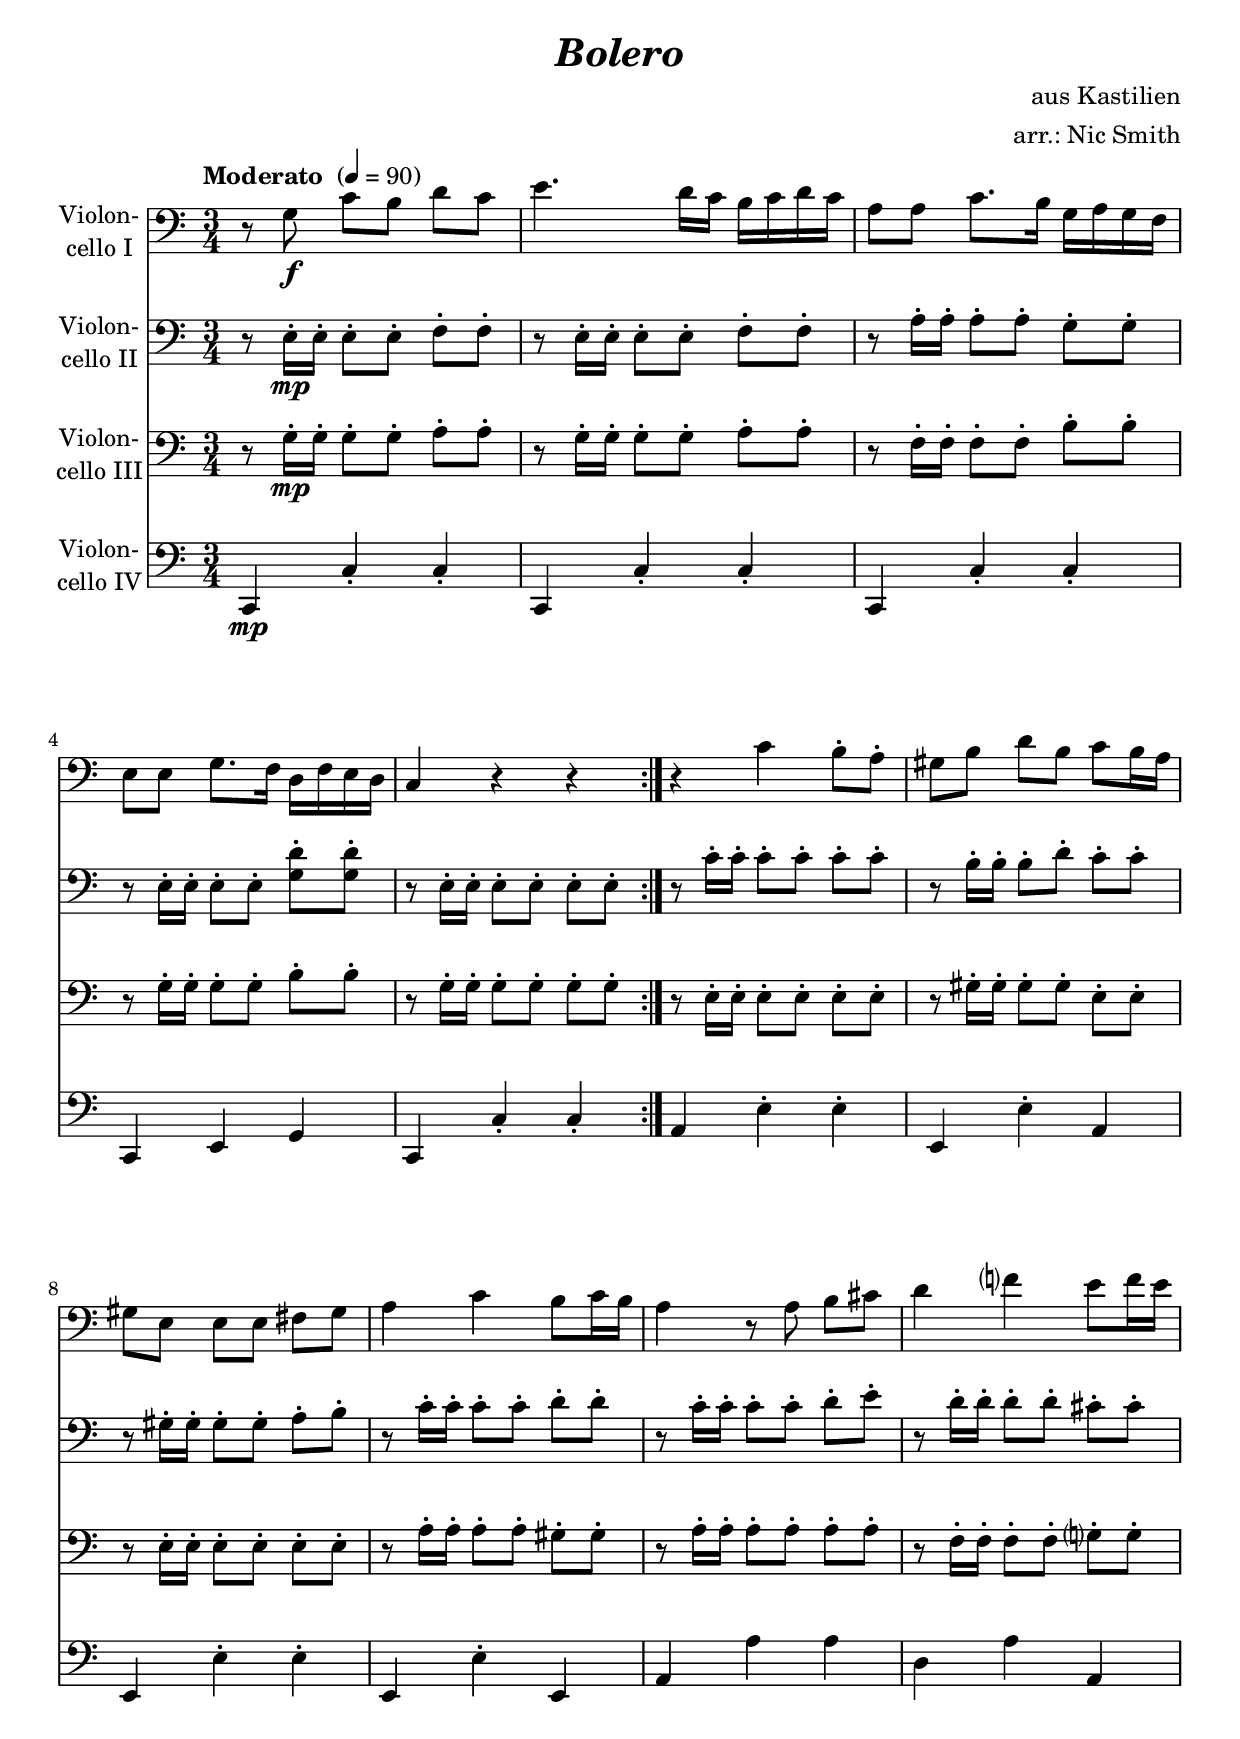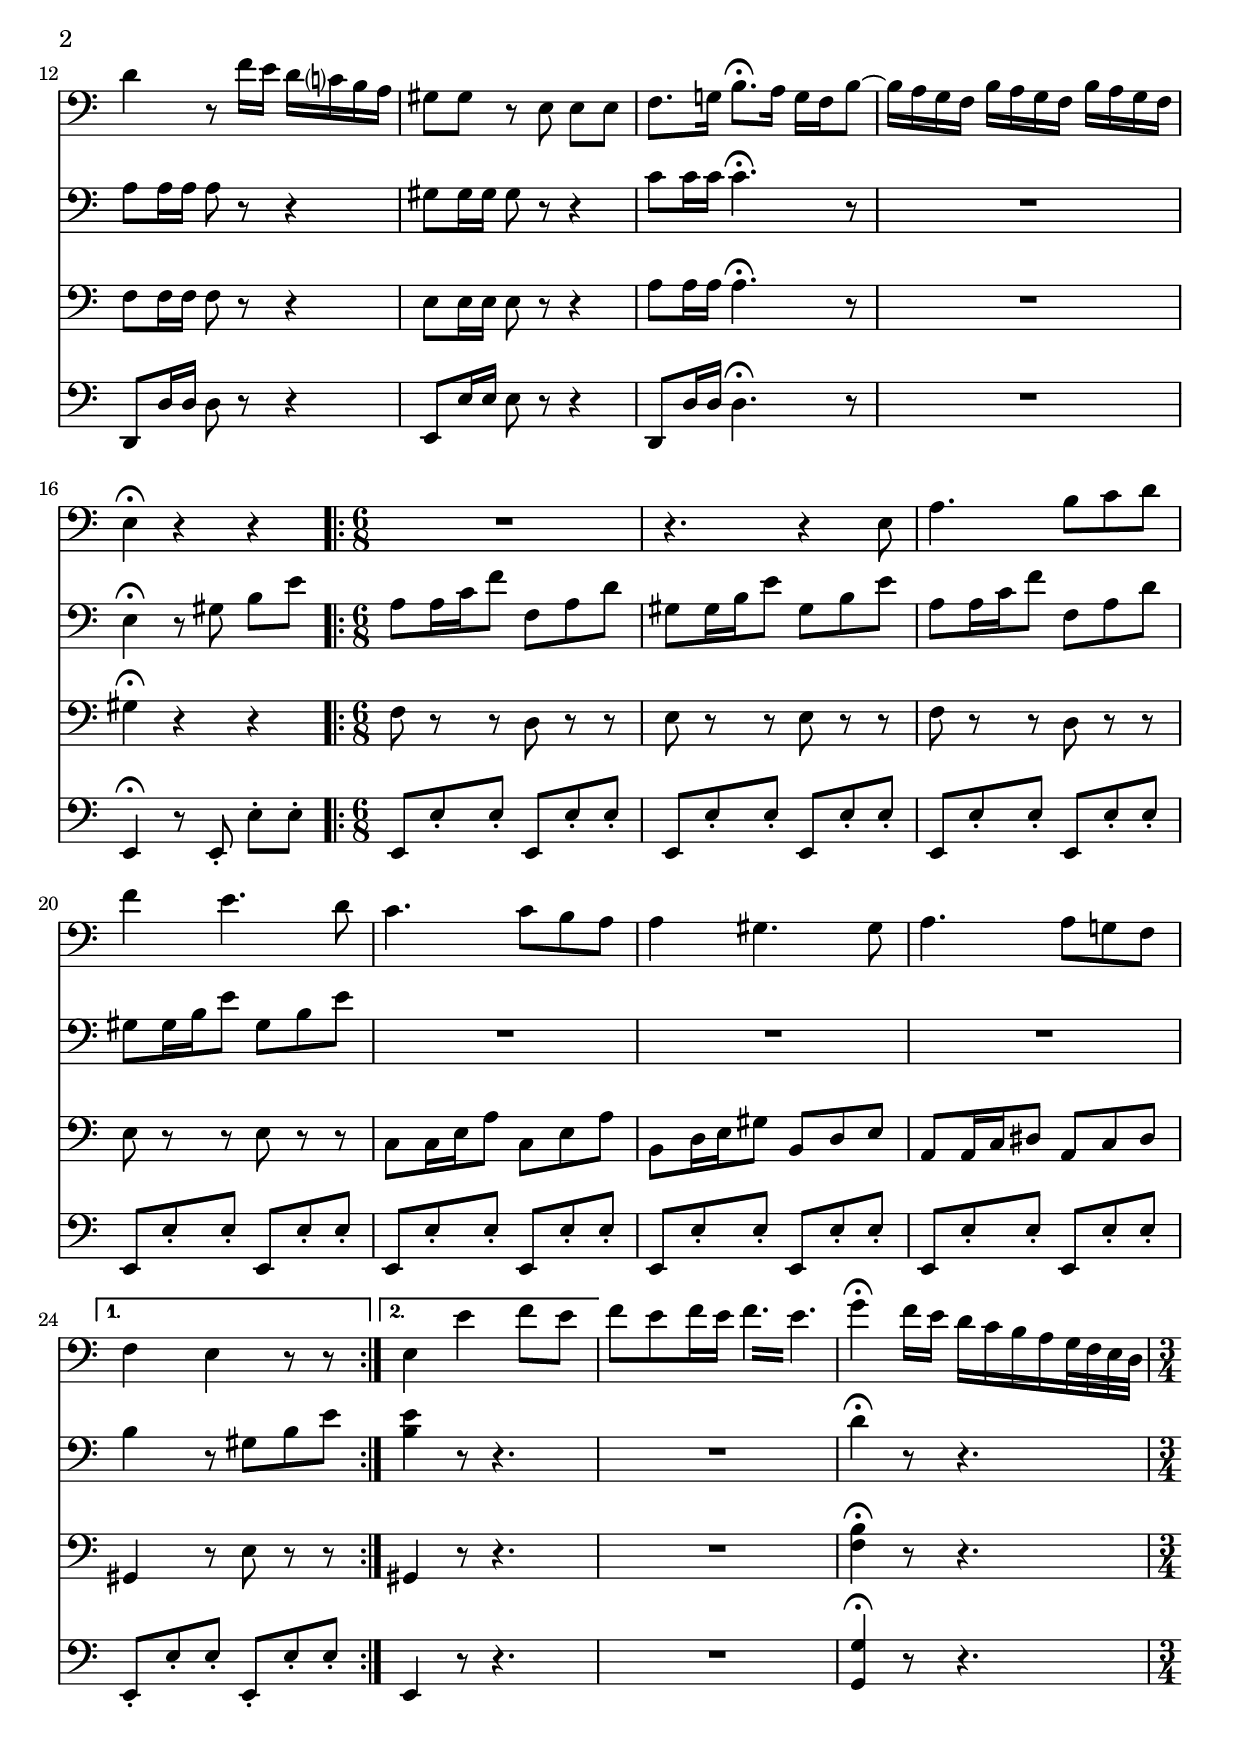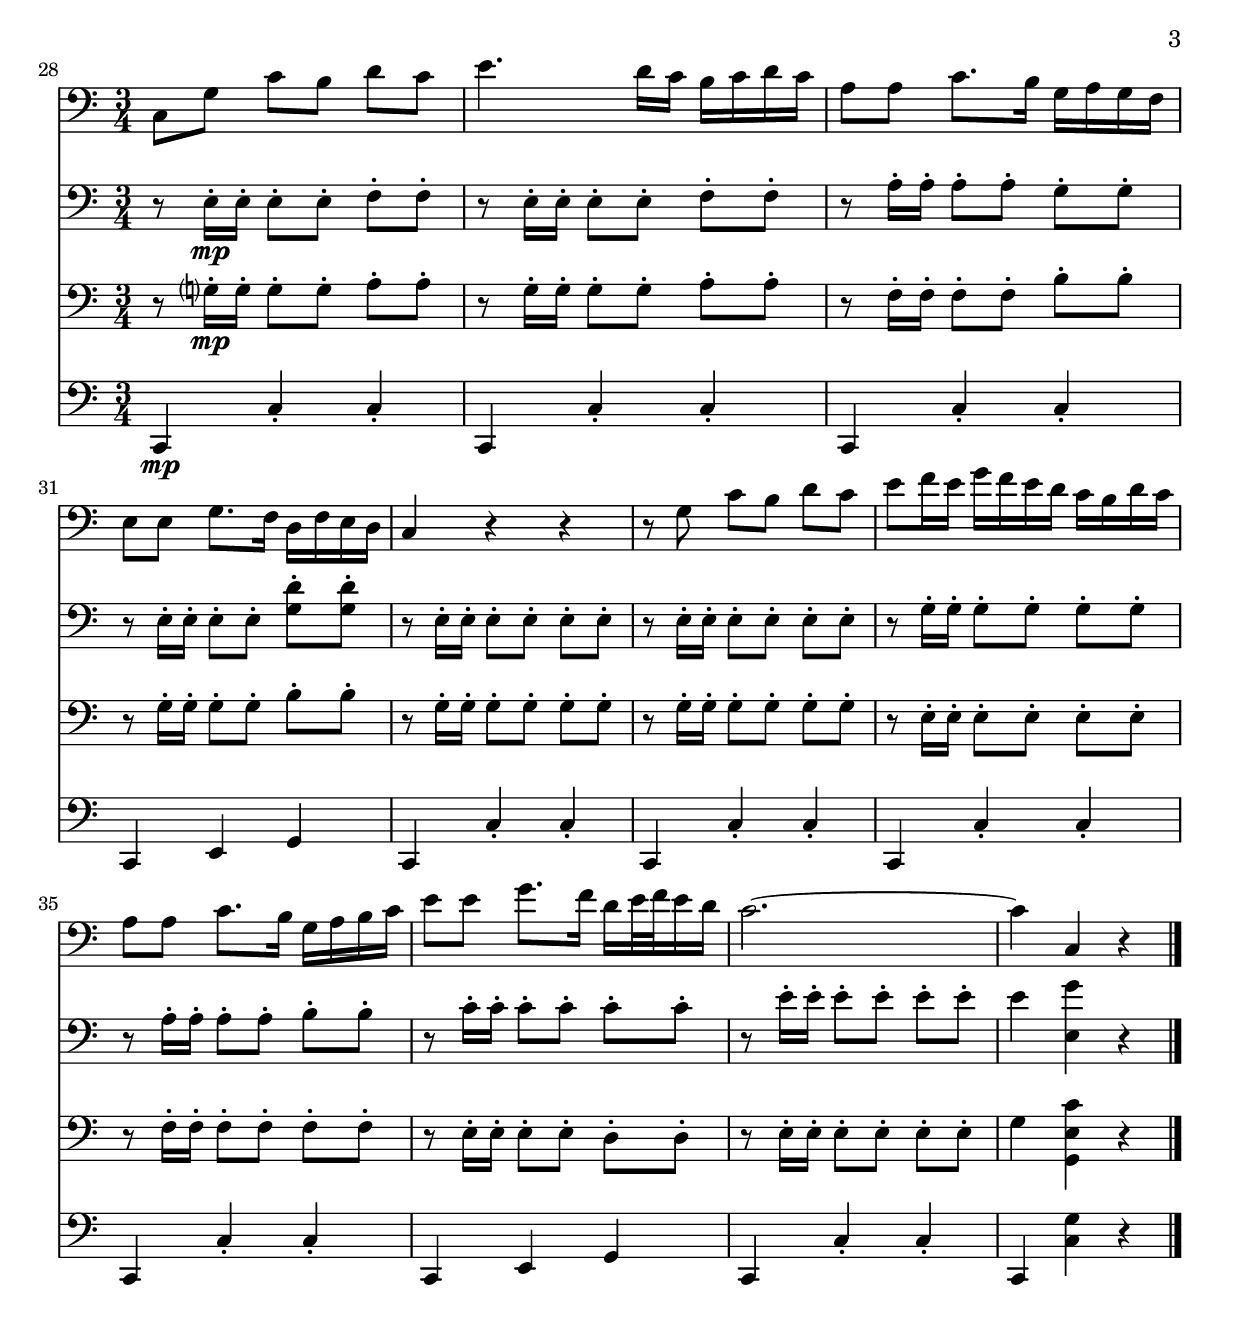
\version "2.18.2"
\include "deutsch.ly"

#(set-global-staff-size 21.22)

\header {
  title     = \markup \bold \italic "Bolero"
  composer  = "aus Kastilien"
  arranger  = "arr.: Nic Smith"
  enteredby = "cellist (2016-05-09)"
%  piece     = ""
}

voiceconsts = {
  \key c \major
  \time 3/4
  \clef "bass"
  \tempo "Moderato " 4=90
%  \numericTimeSignature
%  \compressFullBarRests
  \set tupletSpannerDuration = #(ly:make-moment 1 4)
  % Set default beaming for all staves
  \set Timing.beamExceptions = #'()
  \set Timing.baseMoment     = #(ly:make-moment 1 4)
  \set Timing.beatStructure  = #'(1 1 1)
}

mifl = "flute"
mist = "string ensemble 1"
mikl = "concertina"
miba = "bassoon"
milo = "drawbar organ"

atem = \markup \bold \italic "a tempo"
rit  = \markup \bold \italic "rit."

va = \relative c' {
  \voiceconsts

  \repeat volta 2 {
    r8 g\f c h d c
    e4. d16 c h c d c
    a8 a c8. h16 g a g f
    e8 e g8. f16 d f e d

    c4 r r
  }
  r c' h8-. a-.
  gis h d h c h16 a
  gis8 e e e fis gis

  a4 c h8 c16 h
  a4 r8 a h cis
  d4 f? e8 f16 e
  d4 r8 f16 e d c? h a

  gis8 gis r e e e
  f8. g!16 h8.\fermata a16 g f h8~
  h16 a g f h a g f h a g f
  e4\fermata r r \time 6/8
  
  \repeat volta 2 {
    R2.
    r4. r4 e8
    a4. h8 c d
    f4 e4. d8
    c4. c8 h a

    a4 gis4. gis8
    a4. a8 g! f
  }
  \alternative {
    { f4 e r8 r }
    { e4 e' f8 e }
  }
  f e f16 e \repeat tremolo 3 { f e }

  g4\fermata f16 e d c h a g32 f e d \time 3/4
  \set Timing.beamExceptions = #'()
  \set Timing.baseMoment     = #(ly:make-moment 1 4)
  \set Timing.beatStructure  = #'(1 1 1)
  
  c8 g' c h d c
  e4. d16 c h c d c
  a8 a c8. h16 g a g f

  e8 e g8. f16 d f e d
  c4 r r
  r8 g' c h d c
  e f16 e g f e d c h d c

  a8 a c8. h16 g a h c
  e8 e g8. f16 d e32 f e16 d
  c2.~
  c4 c, r \bar "|."
}

vb = \relative c {
  \voiceconsts

  \repeat volta 2 {
    r8 e16-.\mp e-. e8-. e-. f-. f-.
    r e16-. e-. e8-. e-. f-. f-.
    r a16-. a-. a8-. a-. g-. g-.
    r e16-. e-. e8-. e-. <g d'>-. <g d'>-.

    r e16-. e-. e8-. e-. e-. e-.
  }
  r c'16-. c-. c8-. c-. c-. c-.
  r h16-. h-. h8-. d-. c-. c-.
  r gis16-. gis-. gis8-. gis-. a-. h-.

  r c16-. c-. c8-. c-. d-. d-.
  r c16-. c-. c8-. c-. d-. e-.
  r d16-. d-. d8-. d-. cis-. cis-.
  a a16 a a8 r r4

  gis8 gis16 gis gis8 r r4
  c8 c16 c c4.\fermata r8
  R2.
  e,4\fermata r8 gis h e \time 6/8
  
  \repeat volta 2 {
    a, a16 c f8 f, a d
    gis, gis16 h e8 gis, h e
    a, a16 c f8 f, a d
    gis, gis16 h e8 gis, h e

    R2.*3
  }
  \alternative {
    { h4 r8 gis h e }
    { <h e>4 r8 r4. }
  }
  R2.

  d4\fermata r8 r4. \time 3/4
  \set Timing.beamExceptions = #'()
  \set Timing.baseMoment     = #(ly:make-moment 1 4)
  \set Timing.beatStructure  = #'(1 1 1)
  r8 e,16-.\mp e-. e8-. e-. f-. f-.
  r e16-. e-. e8-. e-. f-. f-.
  r a16-. a-. a8-. a-. g-. g-.

  r e16-. e-. e8-. e-. <g d'>-. <g d'>-.
  r e16-. e-. e8-. e-. e-. e-.
  r e16-. e-. e8-. e-. e-. e-.
  r g16-. g-. g8-. g-. g-. g-.

  r a16-. a-. a8-. a-. h-. h-.
  r c16-. c-. c8-. c-. c-. c-.
  r e16-. e-. e8-. e-. e-. e-.
  e4 <e, g'> r \bar "|."
}

vc = \relative c' {
  \voiceconsts

  \repeat volta 2 {
    r8 g16-.\mp g-. g8-. g-. a-. a-.
    r g16-. g-. g8-. g-. a-. a-.
    r f16-. f-. f8-. f-. h-. h-.
    r g16-. g-. g8-. g-. h-. h-.

    r g16-. g-. g8-. g-. g-. g-.
  }
  r e16-. e-. e8-. e-. e-. e-.
  r gis16-. gis-. gis8-. gis-. e-. e-.
  r e16-. e-. e8-. e-. e-. e-.

  r a16-. a-. a8-. a-. gis-. gis-.
  r a16-. a-. a8-. a-. a-. a-.
  r f16-. f-. f8-. f-. g?-. g-.
  f f16 f f8 r r4

  e8 e16 e e8 r r4
  a8 a16 a a4.\fermata r8
  R2.
  gis4\fermata r r \time 6/8
  
  \repeat volta 2 {
    f8 r r d r r
    e r r e r r
    f r r d r r
    e r r e r r
    c c16 e a8 c, e a

    h, d16 e gis8 h, d e
    a, a16 c dis8 a c dis
  }
  \alternative {
    { gis,4 r8 e' r r }
    { gis,4 r8 r4. }
  }
  R2.

  <f' h>4\fermata r8 r4. \time 3/4
  \set Timing.beamExceptions = #'()
  \set Timing.baseMoment     = #(ly:make-moment 1 4)
  \set Timing.beatStructure  = #'(1 1 1)
  r8 g?16-.\mp g-. g8-. g-. a-. a-.
  r g16-. g-. g8-. g-. a-. a-.
  r f16-. f-. f8-. f-. h-. h-.

  r g16-. g-. g8-. g-. h-. h-.
  r g16-. g-. g8-. g-. g-. g-.
  r g16-. g-. g8-. g-. g-. g-.
  r e16-. e-. e8-. e-. e-. e-.

  r f16-. f-. f8-. f-. f-. f-.
  r e16-. e-. e8-. e-. d-. d-.
  r e16-. e-. e8-. e-. e-. e-.
  g4 <g, e' c'> r \bar "|."
}

vd = \relative c, {
  \voiceconsts

  \repeat volta 2 {
    c4\mp c'-. c-.
    c, c'-. c-.
    c, c'-. c-.
    c, e g

    c, c'-. c-.
  }
  a e'-. e-.
  e, e'-. a,
  e e'-. e-.

  e, e'-. e,
  a a' a
  d, a' a,
  d,8 d'16 d d8 r r4

  e,8 e'16 e e8 r r4
  d,8 d'16 d d4.\fermata r8
  R2.
  e,4\fermata r8 e-. e'-. e-. \time 6/8
  
  \repeat volta 2 {
    \repeat unfold 14 { e, e'-. e-. }
  }
  \alternative {
    { e,-. e'-. e-. e,-. e'-. e-. }
    { e,4 r8 r4. }
  }
  R2.

  <g g'>4\fermata r8 r4. \time 3/4
  \set Timing.beamExceptions = #'()
  \set Timing.baseMoment     = #(ly:make-moment 1 4)
  \set Timing.beatStructure  = #'(1 1 1)
  c,4\mp c'-. c-.
  c, c'-. c-.
  c, c'-. c-.

  c, e g
  c, c'-. c-.
  c, c'-. c-.
  c, c'-. c-.

  c, c'-. c-.
  c, e g
  c, c'-. c-.
  c, <c' g'> r \bar "|."
}


music = <<
      \new Staff {
        \set Staff.midiInstrument = \mist
        \set Staff.instrumentName = \markup \center-column { "Violon-" "cello I" }
        \transpose c c { \va }
}

      \new Staff {
        \set Staff.midiInstrument = \miba
        \set Staff.instrumentName = \markup \center-column { "Violon-" "cello II" }
        \transpose c c { \vb }
      }

      \new Staff {
        \set Staff.midiInstrument = \miba
        \set Staff.instrumentName = \markup \center-column { "Violon-" "cello III" }
        \transpose c c { \vc }
      }

      \new Staff {
        \set Staff.midiInstrument = \milo
        \set Staff.instrumentName = \markup \center-column { "Violon-" "cello IV" }
        \transpose c c { \vd }
      }
>>

\book {
  \score {
   \music
    \layout {}
  }

  \score {
    \unfoldRepeats \music

    \midi {
      \context {
        \Score
      }
    }
  }
}
